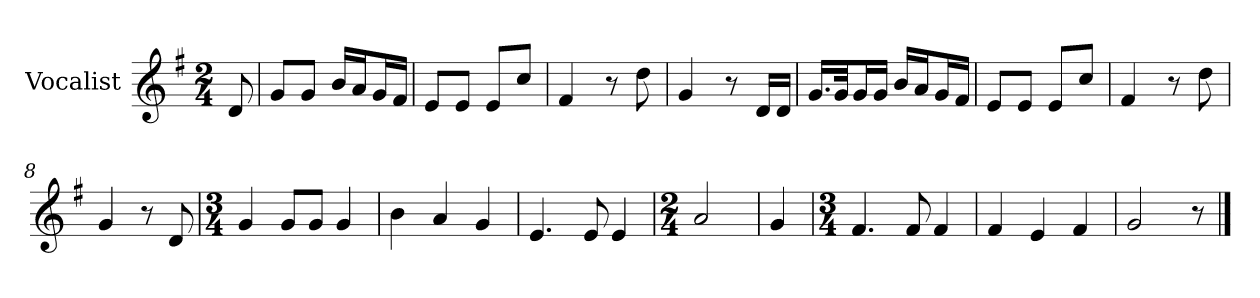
**kern
*part1
*staff1
*I"Vocalist
*k[f#]
*G:
*M2/4
=
8d
=1
8gL
8gJ
16bLL
16aJ
16gL
16f#JJ
=2
8eL
8eJ
8eL
8ccJ
=3
4f#
8r
8dd
=4
4g
8r
16dLL
16dJJ
=5
16.gLL
32gJk
16gL
16gJJ
16bLL
16aJ
16gL
16f#JJ
=6
8eL
8eJ
8eL
8ccJ
=7
4f#
8r
8dd
=8
4g
8r
8d
=9
*M3/4
4g
8gL
8gJ
4g
=10
4b
4a
4g
=11
4.e
8e
4e
=12
*M2/4
2a
=13
4g
=14
*M3/4
4.f#
8f#
4f#
=15
4f#
4e
4f#
=16
2g
8r
==
*-
